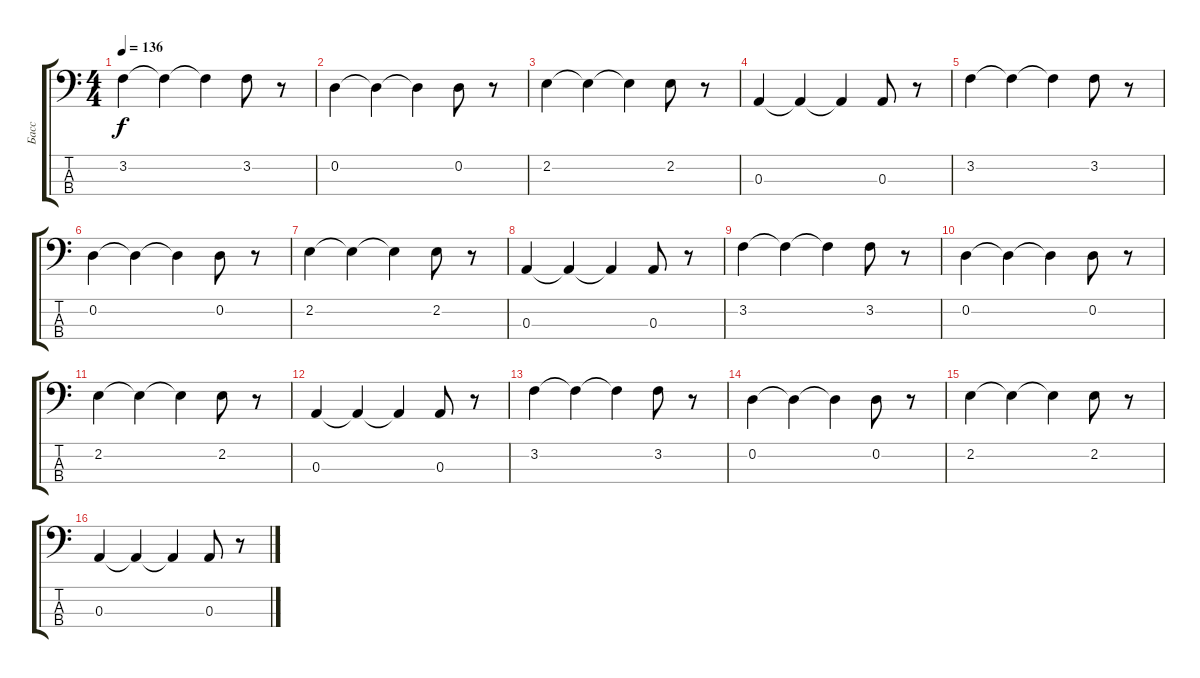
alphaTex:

\track ("Басс" "Басс") {instrument electricbassfinger}
\staff {score tabs}
\tuning (G2 D2 A1 E1) {hide}
\ts (4 4)
\tempo 136
\clef f4
\ks c
3.2.4{dy f} 3.2{t}.4 3.2{t}.4 3.2.8 r.8 |
0.2.4 0.2{t}.4 0.2{t}.4 0.2.8 r.8 |
2.2.4 2.2{t}.4 2.2{t}.4 2.2.8 r.8 |
0.3.4 0.3{t}.4 0.3{t}.4 0.3.8 r.8 |
3.2.4 3.2{t}.4 3.2{t}.4 3.2.8 r.8 |
0.2.4 0.2{t}.4 0.2{t}.4 0.2.8 r.8 |
2.2.4 2.2{t}.4 2.2{t}.4 2.2.8 r.8 |
0.3.4 0.3{t}.4 0.3{t}.4 0.3.8 r.8 |
3.2.4 3.2{t}.4 3.2{t}.4 3.2.8 r.8 |
0.2.4 0.2{t}.4 0.2{t}.4 0.2.8 r.8 |
2.2.4 2.2{t}.4 2.2{t}.4 2.2.8 r.8 |
0.3.4 0.3{t}.4 0.3{t}.4 0.3.8 r.8 |
3.2.4 3.2{t}.4 3.2{t}.4 3.2.8 r.8 |
0.2.4 0.2{t}.4 0.2{t}.4 0.2.8 r.8 |
2.2.4 2.2{t}.4 2.2{t}.4 2.2.8 r.8 |
0.3.4 0.3{t}.4 0.3{t}.4 0.3.8 r.8
